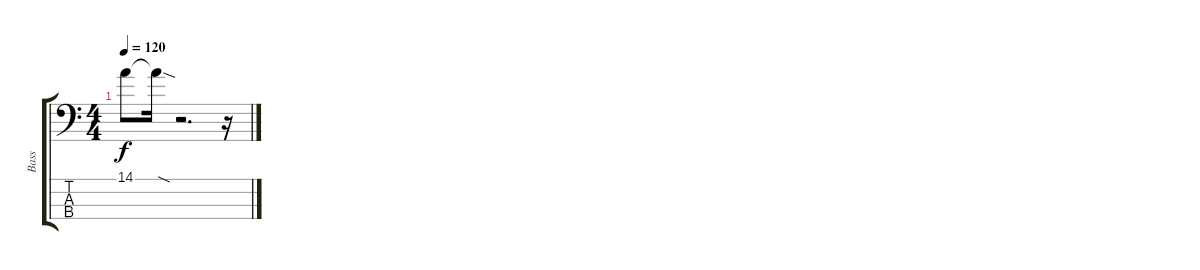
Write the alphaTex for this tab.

\track ("Bass" "Bass") {instrument electricbassfinger}
\staff {score tabs}
\tuning (G2 D2 A1 D1) {hide}
\ts (4 4)
\tempo 120
\clef f4
\ks c
14.1{t}.8{dy f} 14.1{sod t}.16 r.2{d} r.16
